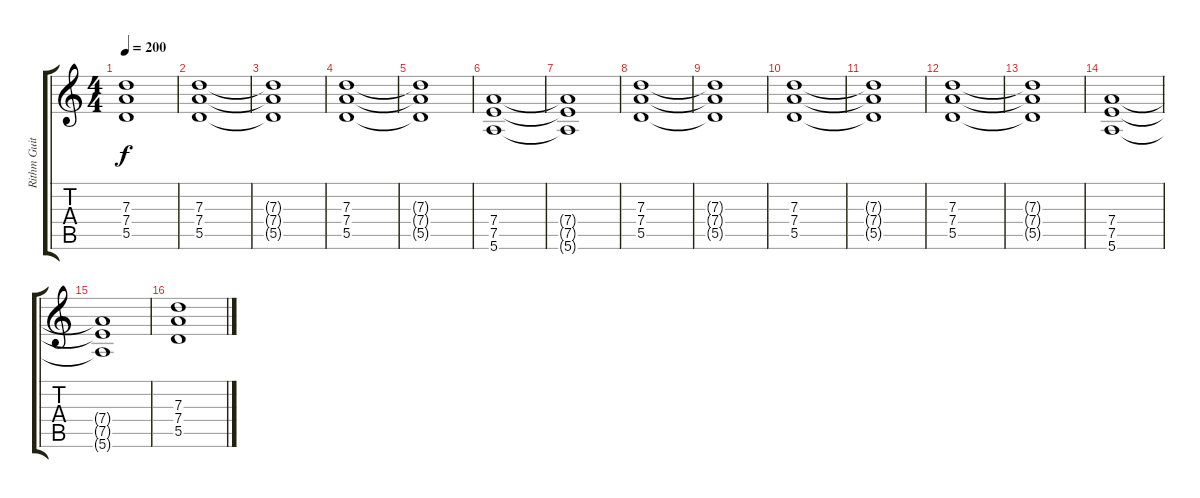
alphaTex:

\track ("Rithm Guitar" "Rithm Guit") {instrument distortionguitar}
\staff {score tabs}
\tuning (E4 B3 G3 D3 A2 E2) {hide}
\ts (4 4)
\tempo 200
\clef g2
\ks c
(7.3{t} 7.4{t} 5.5{t}).1{dy f} |
(7.3 7.4 5.5).1 |
(7.3{t} 7.4{t} 5.5{t}).1 |
(7.3 7.4 5.5).1 |
(7.3{t} 7.4{t} 5.5{t}).1 |
(7.4 7.5 5.6).1 |
(7.4{t} 7.5{t} 5.6{t}).1 |
(7.3 7.4 5.5).1 |
(7.3{t} 7.4{t} 5.5{t}).1 |
(7.3 7.4 5.5).1 |
(7.3{t} 7.4{t} 5.5{t}).1 |
(7.3 7.4 5.5).1 |
(7.3{t} 7.4{t} 5.5{t}).1 |
(7.4 7.5 5.6).1 |
(7.4{t} 7.5{t} 5.6{t}).1 |
(7.3 7.4 5.5).1
